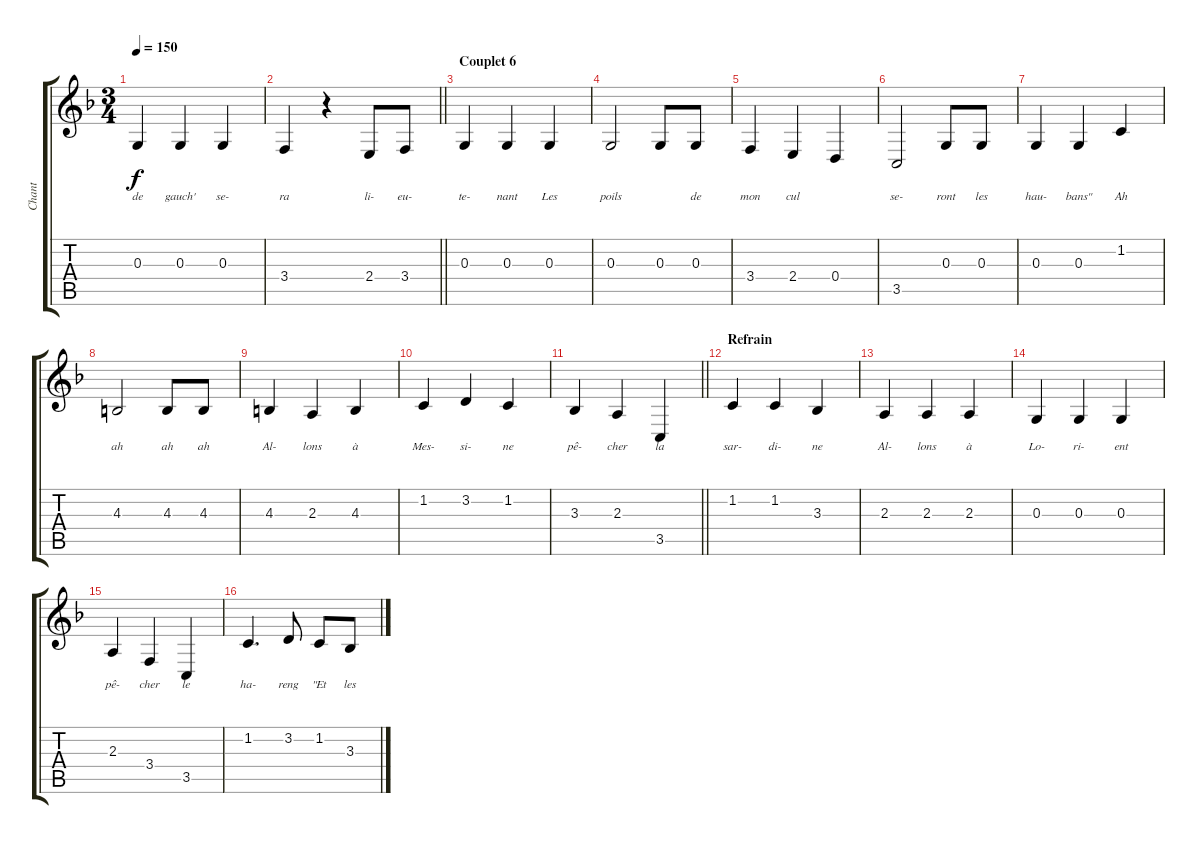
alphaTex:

\track ("Chant" "Chant") {mute instrument violin}
\staff {score tabs}
\tuning (E4 B3 G3 D3 A2 E2) {hide}
\ts (3 4)
\tempo 150
\clef g2
\ks f
0.3.4{lyrics (0 "de") lyrics (1 "") lyrics (2 "") lyrics (3 "") lyrics (4 "") dy f} 0.3.4{lyrics (0 "gauch'") lyrics (1 "") lyrics (2 "") lyrics (3 "") lyrics (4 "")} 0.3.4{lyrics (0 "se-") lyrics (1 "") lyrics (2 "") lyrics (3 "") lyrics (4 "")} |
\barLineRight lightlight
3.4.4{lyrics (0 "ra") lyrics (1 "") lyrics (2 "") lyrics (3 "") lyrics (4 "")} r.4 2.4.8{lyrics (0 "li-") lyrics (1 "") lyrics (2 "") lyrics (3 "") lyrics (4 "")} 3.4.8{lyrics (0 "eu-") lyrics (1 "") lyrics (2 "") lyrics (3 "") lyrics (4 "")} |
\section ("" "Couplet 6")
0.3.4{lyrics (0 "te-") lyrics (1 "") lyrics (2 "") lyrics (3 "") lyrics (4 "")} 0.3.4{lyrics (0 "nant") lyrics (1 "") lyrics (2 "") lyrics (3 "") lyrics (4 "")} 0.3.4{lyrics (0 "Les") lyrics (1 "") lyrics (2 "") lyrics (3 "") lyrics (4 "")} |
0.3.2{lyrics (0 "poils") lyrics (1 "") lyrics (2 "") lyrics (3 "") lyrics (4 "")} 0.3.8{lyrics (0 "") lyrics (1 "") lyrics (2 "") lyrics (3 "") lyrics (4 "")} 0.3.8{lyrics (0 "de") lyrics (1 "") lyrics (2 "") lyrics (3 "") lyrics (4 "")} |
3.4.4{lyrics (0 "mon") lyrics (1 "") lyrics (2 "") lyrics (3 "") lyrics (4 "")} 2.4.4{lyrics (0 "cul") lyrics (1 "") lyrics (2 "") lyrics (3 "") lyrics (4 "")} 0.4.4{lyrics (0 "") lyrics (1 "") lyrics (2 "") lyrics (3 "") lyrics (4 "")} |
3.5.2{lyrics (0 "se-") lyrics (1 "") lyrics (2 "") lyrics (3 "") lyrics (4 "")} 0.3.8{lyrics (0 "ront") lyrics (1 "") lyrics (2 "") lyrics (3 "") lyrics (4 "")} 0.3.8{lyrics (0 "les") lyrics (1 "") lyrics (2 "") lyrics (3 "") lyrics (4 "")} |
0.3.4{lyrics (0 "hau-") lyrics (1 "") lyrics (2 "") lyrics (3 "") lyrics (4 "")} 0.3.4{lyrics (0 "bans\"") lyrics (1 "") lyrics (2 "") lyrics (3 "") lyrics (4 "")} 1.2.4{lyrics (0 "Ah") lyrics (1 "") lyrics (2 "") lyrics (3 "") lyrics (4 "")} |
4.3.2{lyrics (0 "ah") lyrics (1 "") lyrics (2 "") lyrics (3 "") lyrics (4 "")} 4.3.8{lyrics (0 "ah") lyrics (1 "") lyrics (2 "") lyrics (3 "") lyrics (4 "")} 4.3.8{lyrics (0 "ah") lyrics (1 "") lyrics (2 "") lyrics (3 "") lyrics (4 "")} |
4.3.4{lyrics (0 "Al-") lyrics (1 "") lyrics (2 "") lyrics (3 "") lyrics (4 "")} 2.3.4{lyrics (0 "lons") lyrics (1 "") lyrics (2 "") lyrics (3 "") lyrics (4 "")} 4.3.4{lyrics (0 "à") lyrics (1 "") lyrics (2 "") lyrics (3 "") lyrics (4 "")} |
1.2.4{lyrics (0 "Mes-") lyrics (1 "") lyrics (2 "") lyrics (3 "") lyrics (4 "")} 3.2.4{lyrics (0 "si-") lyrics (1 "") lyrics (2 "") lyrics (3 "") lyrics (4 "")} 1.2.4{lyrics (0 "ne") lyrics (1 "") lyrics (2 "") lyrics (3 "") lyrics (4 "")} |
\barLineRight lightlight
3.3.4{lyrics (0 "pê-") lyrics (1 "") lyrics (2 "") lyrics (3 "") lyrics (4 "")} 2.3.4{lyrics (0 "cher") lyrics (1 "") lyrics (2 "") lyrics (3 "") lyrics (4 "")} 3.5.4{lyrics (0 "la") lyrics (1 "") lyrics (2 "") lyrics (3 "") lyrics (4 "")} |
\section ("" "Refrain")
1.2.4{lyrics (0 "sar-") lyrics (1 "") lyrics (2 "") lyrics (3 "") lyrics (4 "")} 1.2.4{lyrics (0 "di-") lyrics (1 "") lyrics (2 "") lyrics (3 "") lyrics (4 "")} 3.3.4{lyrics (0 "ne") lyrics (1 "") lyrics (2 "") lyrics (3 "") lyrics (4 "")} |
2.3.4{lyrics (0 "Al-") lyrics (1 "") lyrics (2 "") lyrics (3 "") lyrics (4 "")} 2.3.4{lyrics (0 "lons") lyrics (1 "") lyrics (2 "") lyrics (3 "") lyrics (4 "")} 2.3.4{lyrics (0 "à") lyrics (1 "") lyrics (2 "") lyrics (3 "") lyrics (4 "")} |
0.3.4{lyrics (0 "Lo-") lyrics (1 "") lyrics (2 "") lyrics (3 "") lyrics (4 "")} 0.3.4{lyrics (0 "ri-") lyrics (1 "") lyrics (2 "") lyrics (3 "") lyrics (4 "")} 0.3.4{lyrics (0 "ent") lyrics (1 "") lyrics (2 "") lyrics (3 "") lyrics (4 "")} |
2.3.4{lyrics (0 "pê-") lyrics (1 "") lyrics (2 "") lyrics (3 "") lyrics (4 "")} 3.4.4{lyrics (0 "cher") lyrics (1 "") lyrics (2 "") lyrics (3 "") lyrics (4 "")} 3.5.4{lyrics (0 "le") lyrics (1 "") lyrics (2 "") lyrics (3 "") lyrics (4 "")} |
1.2.4{d lyrics (0 "ha-") lyrics (1 "") lyrics (2 "") lyrics (3 "") lyrics (4 "")} 3.2.8{lyrics (0 "reng") lyrics (1 "") lyrics (2 "") lyrics (3 "") lyrics (4 "")} 1.2.8{lyrics (0 "\"Et") lyrics (1 "") lyrics (2 "") lyrics (3 "") lyrics (4 "")} 3.3.8{lyrics (0 "les") lyrics (1 "") lyrics (2 "") lyrics (3 "") lyrics (4 "")}
